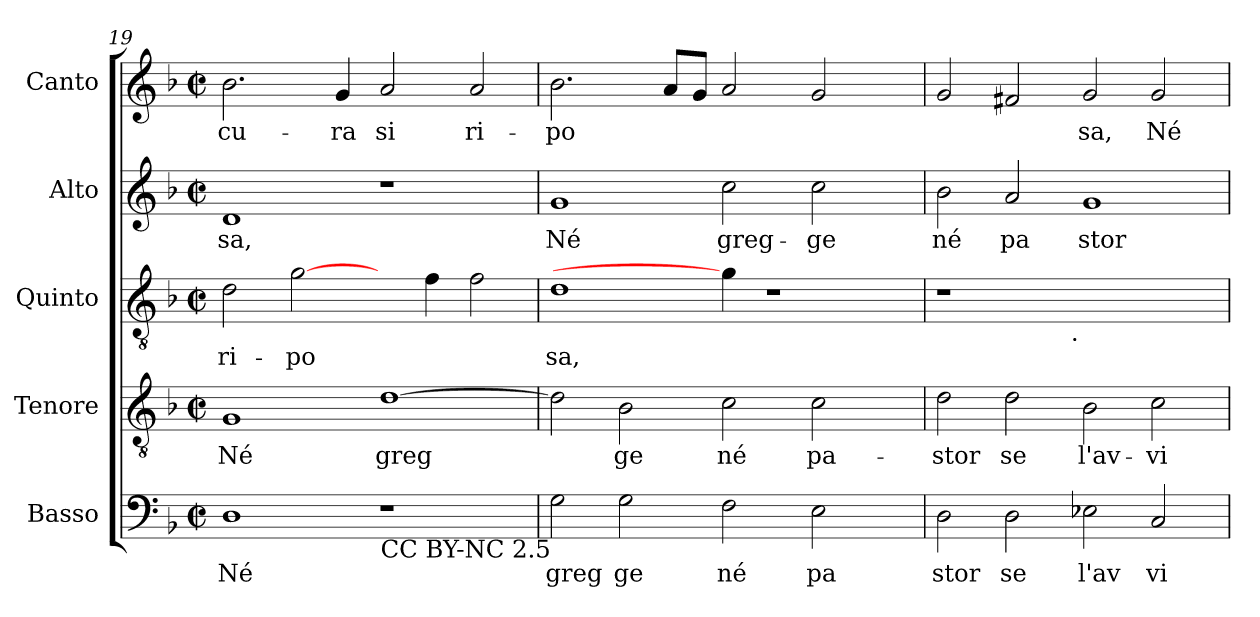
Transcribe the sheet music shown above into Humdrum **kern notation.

**kern	**text	**kern	**text	**kern	**text	**kern	**text	**kern	**text
*part5	*part5	*part4	*part4	*part3	*part3	*part2	*part2	*part1	*part1
*staff5	*staff5	*staff4	*staff4	*staff3	*staff3	*staff2	*staff2	*staff1	*staff1
*I"Basso	*	*I"Tenore	*	*I"Quinto	*	*I"Alto	*	*I"Canto	*
*clefF4	*	*clefGv2	*	*clefGv2	*	*clefG2	*	*clefG2	*
*k[b-]	*	*k[b-]	*	*k[b-]	*	*k[b-]	*	*k[b-]	*
*F:	*	*F:	*	*F:	*	*F:	*	*F:	*
*M2/2	*	*M2/2	*	*M2/2	*	*M2/2	*	*M2/2	*
*met(c|)	*	*met(c|)	*	*met(c|)	*	*met(c|)	*	*met(c|)	*
=19	=19	=19	=19	=19	=19	=19	=19	=19	=19
!	!LO:LY:b:cj	!	!LO:LY:b:cj	!	!LO:LY:b:cj	!	!LO:LY:b	!	!LO:LY:b:cj
1D	Né	1G	Né	2d\	ri-	1d	-sa,	2.b-\	-cu-
!	!	!	!	!	!LO:LY:b:cj	!	!	!	!
.	.	.	.	[2g\	-po-	.	.	.	.
!	!	!	!	!	!	!	!	!	!LO:LY:b:cj
.	.	.	.	.	.	.	.	4g/	-ra
!LO:TX:b:t=CC BY-NC 2.5	!	!	!	!	!	!	!	!	!
!	!	!	!LO:LY:b:cj	!	!	!	!	!	!LO:LY:b:cj
1r	.	[>1d	greg-	4ryy	.	1r	.	2a/	si
!	!	!	!	!	!LO:LY:b:cj	!	!	!	!
.	.	.	.	4f\	--	.	.	.	.
!	!	!	!	!	!LO:LY:b:cj	!	!	!	!LO:LY:b:cj
.	.	.	.	2f\	--	.	.	2a/	ri-
=20	=20	=20	=20	=20	=20	=20	=20	=20	=20
!	!LO:LY:b:cj	!	!LO:LY:b:cj	!	!LO:LY:b:cj	!	!LO:LY:b	!	!LO:LY:b:cj
2G\	greg	2d\]	--	1d	-sa,	1g	Né	2.b-\	-po-
!	!LO:LY:b:cj	!	!LO:LY:b:cj	!	!	!	!	!	!
2G\	ge	2B-\	-ge	.	.	.	.	.	.
!	!	!	!	!	!	!	!	!	!LO:LY:b:cj
.	.	.	.	.	.	.	.	8a/L	--
!	!	!	!	!	!	!	!	!	!LO:LY:b:cj
.	.	.	.	.	.	.	.	8g/J	--
!	!LO:LY:b:cj	!	!LO:LY:b:cj	!	!	!	!LO:LY:b	!	!LO:LY:b:cj
2F\	né	2c\	né	4g\]	.	2cc\	greg-	2a/	--
.	.	.	.	1r	.	.	.	.	.
!	!LO:LY:b:cj	!	!LO:LY:b:cj	!	!	!	!LO:LY:b	!	!LO:LY:b:cj
2E\	pa	2c\	pa-	.	.	2cc\	-ge	2g/	--
4ryy	.	4ryy	.	.	.	4ryy	.	4ryy	.
!!LO:PB:g=z
=21	=21	=21	=21	=21	=21	=21	=21	=21	=21
!	!LO:LY:b:cj	!	!LO:LY:b:cj	!	!	!	!LO:LY:b	!	!LO:LY:b:cj
*	*	*	*	*^	*	*	*	*	*
2D\	stor	2d\	-stor	1r	2ryy	.	2b-\	né	2g/	--
!	!LO:LY:b:cj	!	!LO:LY:b:cj	!	!	!	!	!LO:LY:b	!	!LO:LY:b:cj
2D\	se	2d\	se	.	4...ryy	.	2a/	pa	2f#/	--
!	!	!	!	!	!LO:TX:b:t=.	!	!	!	!	!
.	.	.	.	.	1ryy	.	.	.	.	.
!	!LO:LY:b:cj	!	!LO:LY:b:cj	!	!	!	!	!LO:LY:b	!	!LO:LY:b:cj
2E-X\	l'av	2B-\	l'av-	1ryy	.	.	1g	stor	2g/	-sa,
!	!LO:LY:b:cj	!	!LO:LY:b:cj	!	!	!	!	!	!	!LO:LY:b:cj
2C/	vi	2c\	-vi-	.	.	.	.	.	2g/	Né
.	.	.	.	.	32ryy	.	.	.	.	.
*	*	*	*	*v	*v	*	*	*	*	*
=	=	=	=	=	=	=	=	=	=
*-	*-	*-	*-	*-	*-	*-	*-	*-	*-
